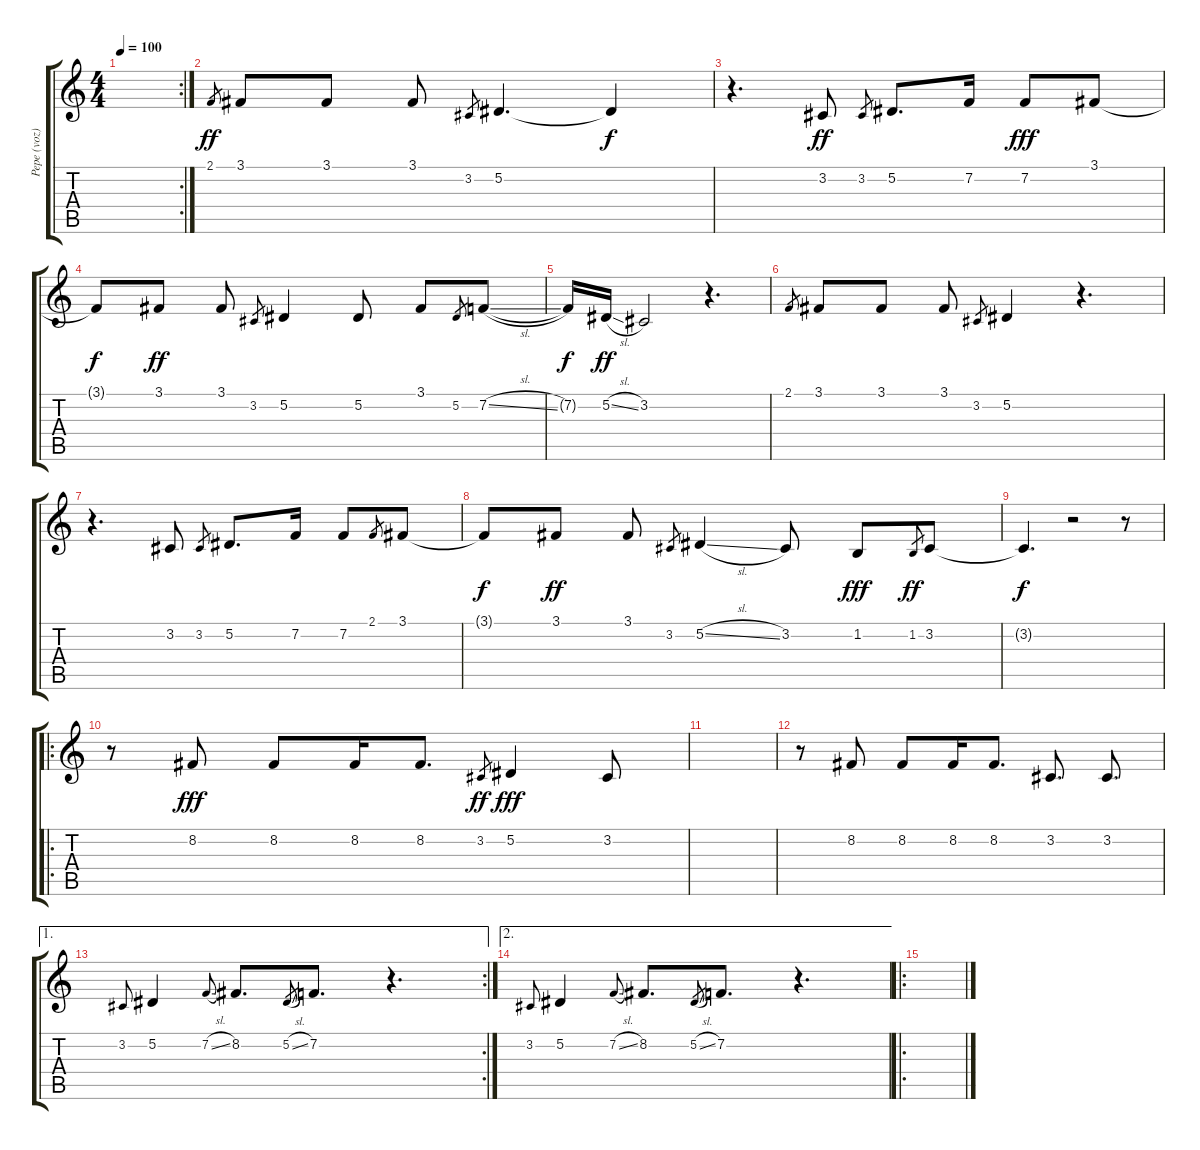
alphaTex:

\track ("Pepe (voz)" "Pepe (voz)") {instrument lead1square}
\staff {score tabs}
\tuning (Eb4 Bb3 Gb3 Db3 Ab2 Eb2) {hide}
\rc 2
\ts (4 4)
\tempo 100
\clef g2
\ks c
|
2.1.8{gr dy ff} 3.1.8 3.1.8 3.1.8 3.2.8{gr} 5.2.4{d} 5.2{t}.4{dy f} |
r.4{d} 3.2.8{dy ff} 3.2.8{gr} 5.2.8{d} 7.2.16 7.2.8{dy fff} 3.1.8 |
3.1{t}.8{dy f} 3.1.8{dy ff} 3.1.8 3.2.8{gr} 5.2.4 5.2.8 3.1.8 5.2.8{gr} 7.2{sl}.8 |
7.2{t}.16{dy f} 5.2{sl}.16{dy ff} 3.2.2 r.4{d} |
2.1.8{gr} 3.1.8 3.1.8 3.1.8 3.2.8{gr} 5.2.4 r.4{d} |
r.4{d} 3.2.8 3.2.8{gr} 5.2.8{d} 7.2.16 7.2.8 2.1.8{gr} 3.1.8 |
3.1{t}.8{dy f} 3.1.8{dy ff} 3.1.8 3.2.8{gr} 5.2{sl}.4 3.2.8 1.2.8{dy fff} 1.2.8{gr dy ff} 3.2.8 |
3.2{t}.4{d dy f} r.2 r.8 |
\ro
r.8 8.2.8{dy fff} 8.2.8 8.2.16 8.2.8{d} 3.2.8{gr dy ff} 5.2.4{dy fff} 3.2.8 |
|
r.8 8.2.8 8.2.8 8.2.16 8.2.8{d} 3.2.8{d} 3.2.8{d} |
\ae 1
\rc 2
3.2.8{gr onbeat} 5.2.4 7.2{sl}.8{gr onbeat} 8.2.8{d} 5.2{sl}.8{gr} 7.2.8{d} r.4{d} |
\ae 2
3.2.8{gr onbeat} 5.2.4 7.2{sl}.8{gr onbeat} 8.2.8{d} 5.2{sl}.8{gr} 7.2.8{d} r.4{d} |
\ro
